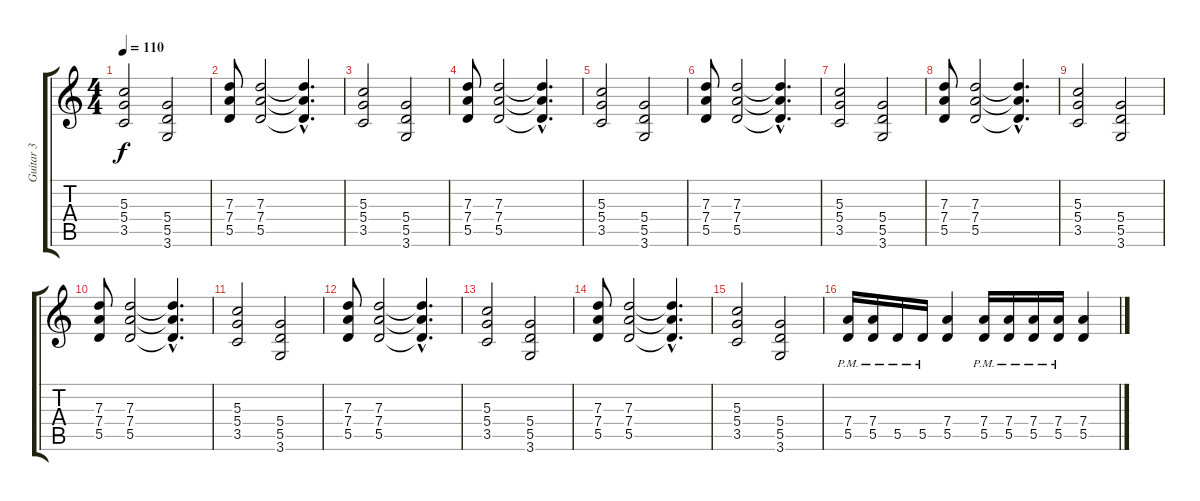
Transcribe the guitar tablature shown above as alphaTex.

\track ("Guitar 3" "Guitar 3") {instrument overdrivenguitar}
\staff {score tabs}
\tuning (E4 B3 G3 D3 A2 E2) {hide}
\ts (4 4)
\tempo 110
\clef g2
\ks c
(5.3 5.4 3.5).2{dy f} (5.4 5.5 3.6).2 |
(7.3 7.4 5.5).8 (7.3 7.4 5.5).2 (7.3{hac t} 7.4{hac t} 5.5{hac t}).4{d} |
(5.3 5.4 3.5).2 (5.4 5.5 3.6).2 |
(7.3 7.4 5.5).8 (7.3 7.4 5.5).2 (7.3{hac t} 7.4{hac t} 5.5{hac t}).4{d} |
(5.3 5.4 3.5).2 (5.4 5.5 3.6).2 |
(7.3 7.4 5.5).8 (7.3 7.4 5.5).2 (7.3{hac t} 7.4{hac t} 5.5{hac t}).4{d} |
(5.3 5.4 3.5).2 (5.4 5.5 3.6).2 |
(7.3 7.4 5.5).8 (7.3 7.4 5.5).2 (7.3{hac t} 7.4{hac t} 5.5{hac t}).4{d} |
(5.3 5.4 3.5).2 (5.4 5.5 3.6).2 |
(7.3 7.4 5.5).8 (7.3 7.4 5.5).2 (7.3{hac t} 7.4{hac t} 5.5{hac t}).4{d} |
(5.3 5.4 3.5).2 (5.4 5.5 3.6).2 |
(7.3 7.4 5.5).8 (7.3 7.4 5.5).2 (7.3{hac t} 7.4{hac t} 5.5{hac t}).4{d} |
(5.3 5.4 3.5).2 (5.4 5.5 3.6).2 |
(7.3 7.4 5.5).8 (7.3 7.4 5.5).2 (7.3{hac t} 7.4{hac t} 5.5{hac t}).4{d} |
(5.3 5.4 3.5).2 (5.4 5.5 3.6).2 |
(7.4{pm} 5.5{pm}).16 (7.4{pm} 5.5{pm}).16 5.5{pm}.16 5.5{pm}.16 (7.4 5.5).4 (7.4{pm} 5.5{pm}).16 (7.4{pm} 5.5{pm}).16 (7.4{pm} 5.5{pm}).16 (7.4{pm} 5.5{pm}).16 (7.4 5.5).4
